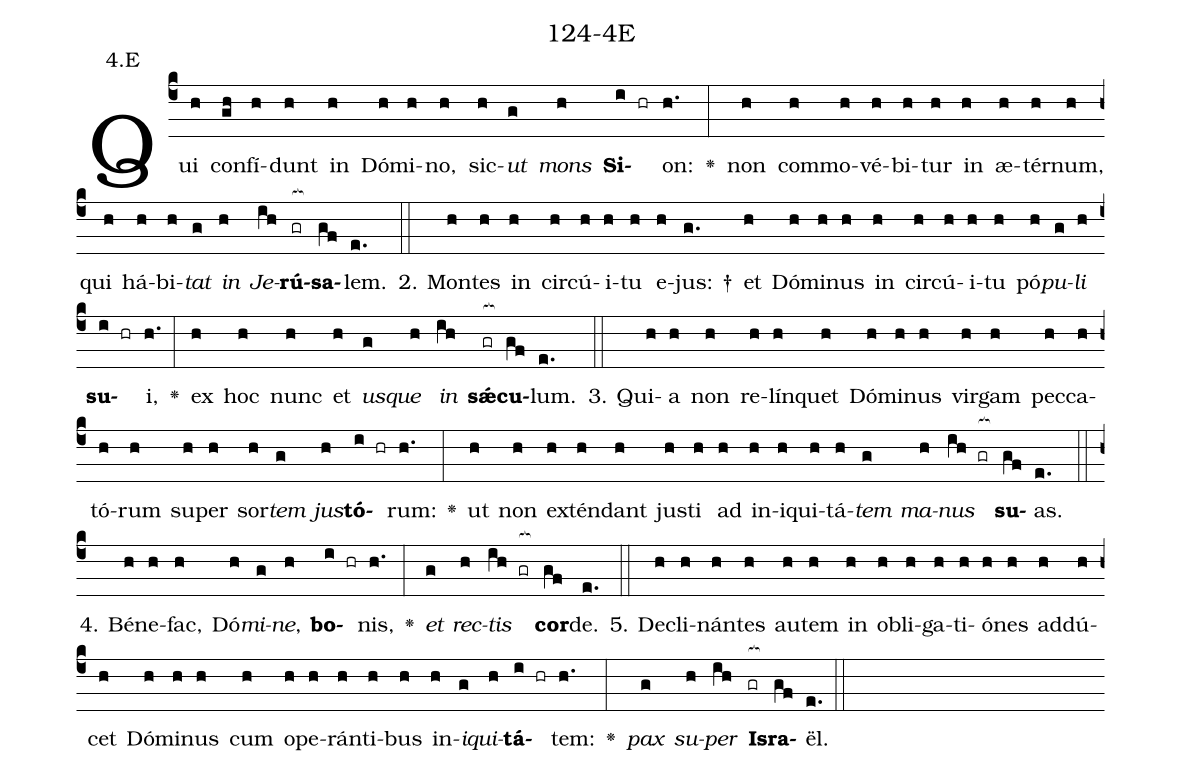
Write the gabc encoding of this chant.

name: 124-4E;
annotation: 4.E;
%%
(c4)Qui(h) con(gh)fí(h)dunt(h) in(h) Dó(h)mi(h)no,(h) sic(h)<i>ut</i>(g) <i>mons</i>(h) <b>Si</b>(i hr)on:(h.) <v>\greheightstar</v>(:) non(h) com(h)mo(h)vé(h)bi(h)tur(h) in(h) æ(h)tér(h)num,(h) qui(h) há(h)bi(h)<i>tat</i>(g) <i>in</i>(h) <i>Je</i>(ih)<b>rú</b>(gr[ocb:1{])<b>sa</b>(gf[ocb:0}])lem.(e.) (::)
2. Mon(h)tes(h) in(h) cir(h)cú(h)i(h)tu(h) e(h)jus: †(g.) et(h) Dó(h)mi(h)nus(h) in(h) cir(h)cú(h)i(h)tu(h) pó(h)<i>pu</i>(g)<i>li</i>(h) <b>su</b>(i hr)i,(h.) <v>\greheightstar</v>(:) ex(h) hoc(h) nunc(h) et(h) <i>us</i>(g)<i>que</i>(h) <i>in</i>(ih) <b>sǽ</b>(gr[ocb:1{])<b>cu</b>(gf[ocb:0}])lum.(e.) (::)
3. Qui(h)a(h) non(h) re(h)lín(h)quet(h) Dó(h)mi(h)nus(h) vir(h)gam(h) pec(h)ca(h)tó(h)rum(h) su(h)per(h) sor(h)<i>tem</i>(g) <i>jus</i>(h)<b>tó</b>(i hr)rum:(h.) <v>\greheightstar</v>(:) ut(h) non(h) ex(h)tén(h)dant(h) jus(h)ti(h) ad(h) in(h)i(h)qui(h)tá(h)<i>tem</i>(g) <i>ma</i>(h)<i>nus</i>(ih gr[ocb:1{]) <b>su</b>(gf[ocb:0}])as.(e.) (::)
4. Bé(h)ne(h)fac,(h) Dó(h)<i>mi</i>(g)<i>ne</i>,(h) <b>bo</b>(i hr)nis,(h.) <v>\greheightstar</v>(:) <i>et</i>(g) <i>rec</i>(h)<i>tis</i>(ih gr[ocb:1{]) <b>cor</b>(gf[ocb:0}])de.(e.) (::)
5. De(h)cli(h)nán(h)tes(h) au(h)tem(h) in(h) ob(h)li(h)ga(h)ti(h)ó(h)nes(h) ad(h)dú(h)cet(h) Dó(h)mi(h)nus(h) cum(h) o(h)pe(h)rán(h)ti(h)bus(h) in(h)<i>i</i>(g)<i>qui</i>(h)<b>tá</b>(i hr)tem:(h.) <v>\greheightstar</v>(:) <i>pax</i>(g) <i>su</i>(h)<i>per</i>(ih) <b>Is</b>(gr[ocb:1{])<b>ra</b>(gf[ocb:0}])ël.(e.) (::)
